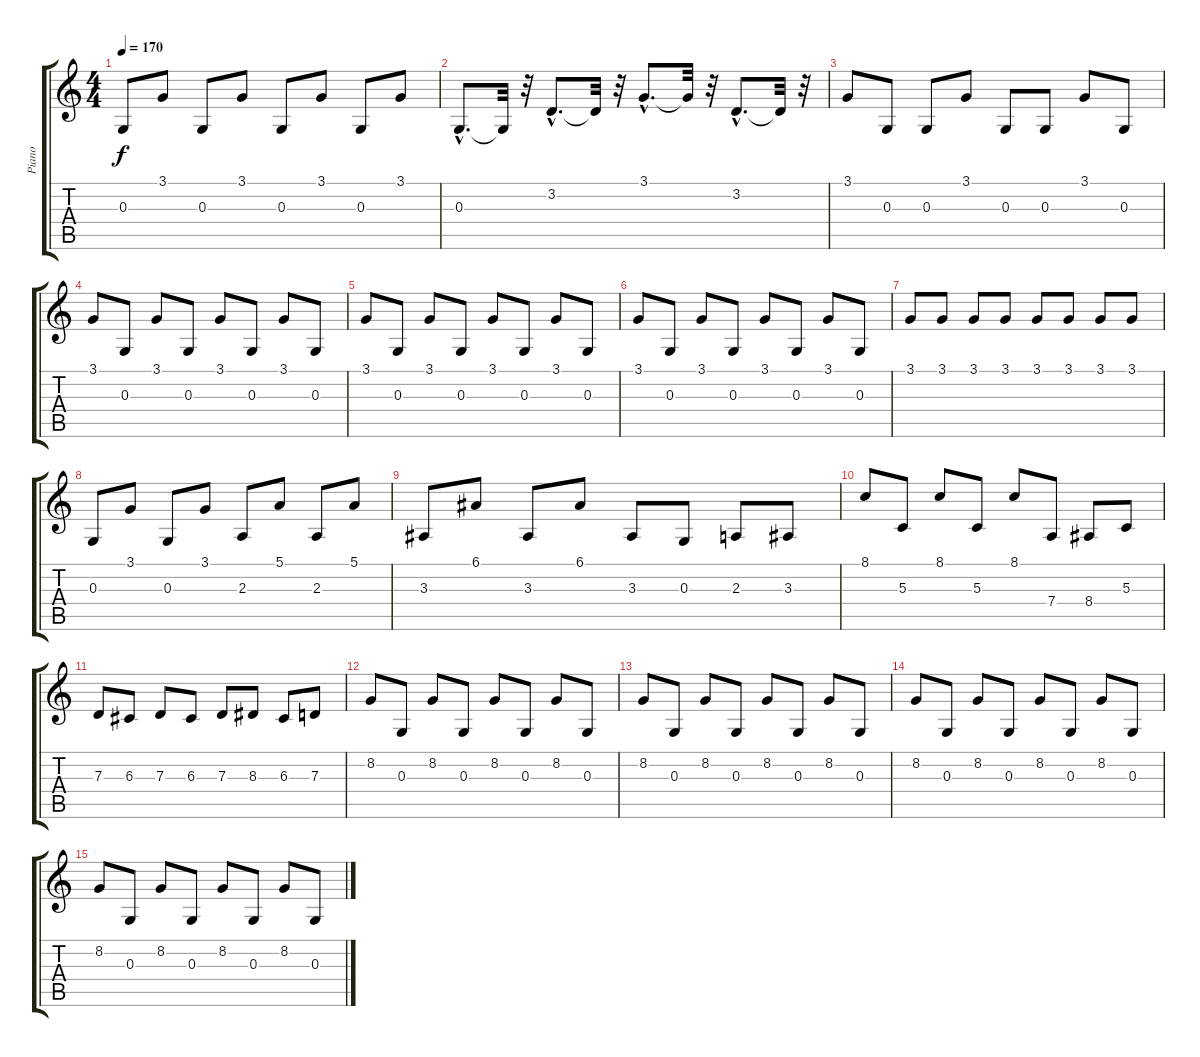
\track ("Piano" "Piano") {instrument brightacousticpiano}
\staff {score tabs}
\tuning (E4 B3 G3 D3 A2 E2) {hide}
\ts (4 4)
\tempo 170
\clef g2
\ks c
0.3.8{dy f} 3.1.8 0.3.8 3.1.8 0.3.8 3.1.8 0.3.8 3.1.8 |
0.3{hac}.8{d} 0.3{t}.32 r.32 3.2{hac}.8{d} 3.2{t}.32 r.32 3.1{hac}.8{d} 3.1{t}.32 r.32 3.2{hac}.8{d} 3.2{t}.32 r.32 |
3.1.8 0.3.8 0.3.8 3.1.8 0.3.8 0.3.8 3.1.8 0.3.8 |
3.1.8 0.3.8 3.1.8 0.3.8 3.1.8 0.3.8 3.1.8 0.3.8 |
3.1.8 0.3.8 3.1.8 0.3.8 3.1.8 0.3.8 3.1.8 0.3.8 |
3.1.8 0.3.8 3.1.8 0.3.8 3.1.8 0.3.8 3.1.8 0.3.8 |
3.1.8 3.1.8 3.1.8 3.1.8 3.1.8 3.1.8 3.1.8 3.1.8 |
0.3.8 3.1.8 0.3.8 3.1.8 2.3.8 5.1.8 2.3.8 5.1.8 |
3.3.8 6.1.8 3.3.8 6.1.8 3.3.8 0.3.8 2.3.8 3.3.8 |
8.1.8 5.3.8 8.1.8 5.3.8 8.1.8 7.4.8 8.4.8 5.3.8 |
7.3.8 6.3.8 7.3.8 6.3.8 7.3.8 8.3.8 6.3.8 7.3.8 |
8.2.8 0.3.8 8.2.8 0.3.8 8.2.8 0.3.8 8.2.8 0.3.8 |
8.2.8 0.3.8 8.2.8 0.3.8 8.2.8 0.3.8 8.2.8 0.3.8 |
8.2.8 0.3.8 8.2.8 0.3.8 8.2.8 0.3.8 8.2.8 0.3.8 |
8.2.8 0.3.8 8.2.8 0.3.8 8.2.8 0.3.8 8.2.8 0.3.8
